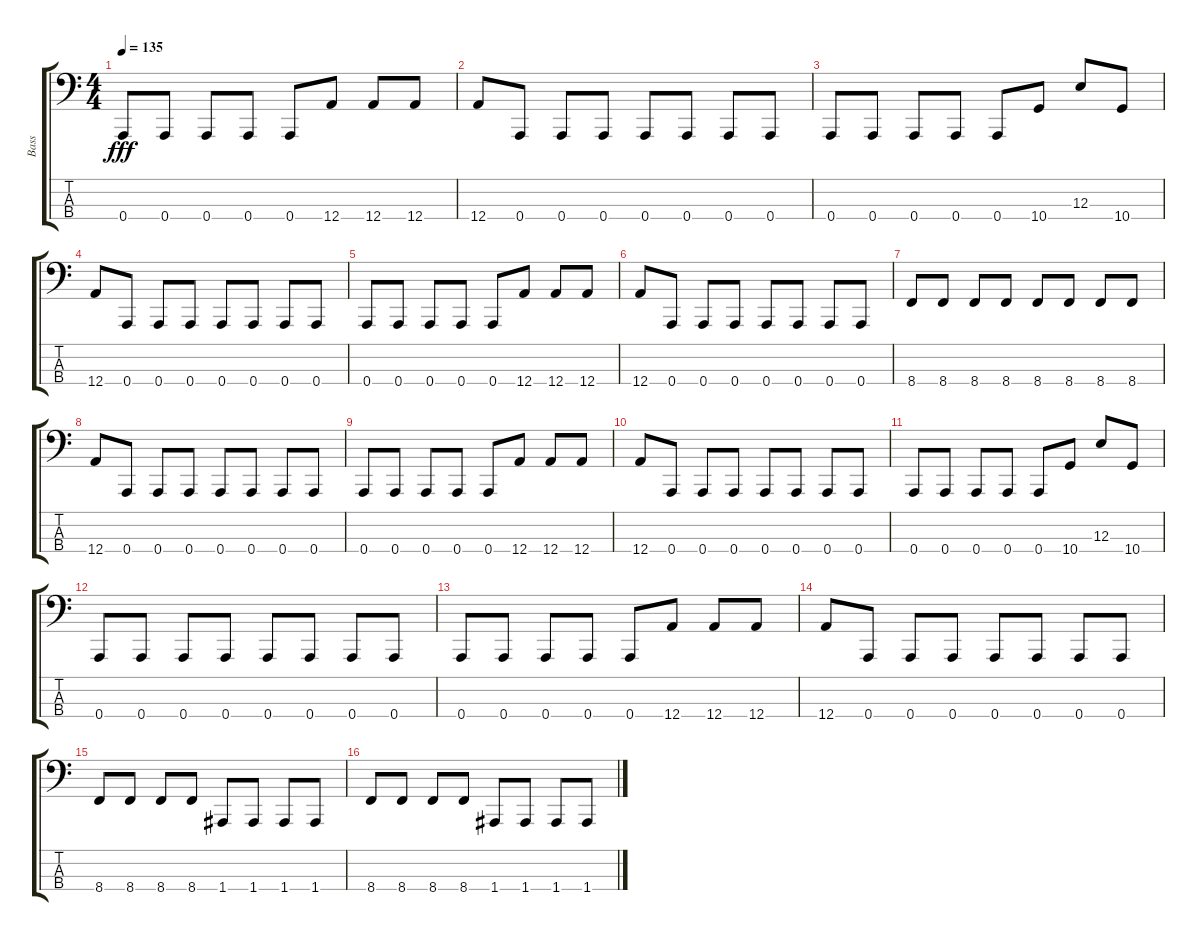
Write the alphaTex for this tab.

\track ("Bass" "Bass") {instrument electricbassfinger}
\staff {score tabs}
\tuning (D2 A1 E1 A0) {hide}
\ts (4 4)
\tempo 135
\clef f4
\ks c
0.4.8{dy fff} 0.4.8 0.4.8 0.4.8 0.4.8 12.4.8 12.4.8 12.4.8 |
12.4.8 0.4.8 0.4.8 0.4.8 0.4.8 0.4.8 0.4.8 0.4.8 |
0.4.8 0.4.8 0.4.8 0.4.8 0.4.8 10.4.8 12.3.8 10.4.8 |
12.4.8 0.4.8 0.4.8 0.4.8 0.4.8 0.4.8 0.4.8 0.4.8 |
0.4.8 0.4.8 0.4.8 0.4.8 0.4.8 12.4.8 12.4.8 12.4.8 |
12.4.8 0.4.8 0.4.8 0.4.8 0.4.8 0.4.8 0.4.8 0.4.8 |
8.4.8 8.4.8 8.4.8 8.4.8 8.4.8 8.4.8 8.4.8 8.4.8 |
12.4.8 0.4.8 0.4.8 0.4.8 0.4.8 0.4.8 0.4.8 0.4.8 |
0.4.8 0.4.8 0.4.8 0.4.8 0.4.8 12.4.8 12.4.8 12.4.8 |
12.4.8 0.4.8 0.4.8 0.4.8 0.4.8 0.4.8 0.4.8 0.4.8 |
0.4.8 0.4.8 0.4.8 0.4.8 0.4.8 10.4.8 12.3.8 10.4.8 |
0.4.8 0.4.8 0.4.8 0.4.8 0.4.8 0.4.8 0.4.8 0.4.8 |
0.4.8 0.4.8 0.4.8 0.4.8 0.4.8 12.4.8 12.4.8 12.4.8 |
12.4.8 0.4.8 0.4.8 0.4.8 0.4.8 0.4.8 0.4.8 0.4.8 |
8.4.8 8.4.8 8.4.8 8.4.8 1.4.8 1.4.8 1.4.8 1.4.8 |
8.4.8 8.4.8 8.4.8 8.4.8 1.4.8 1.4.8 1.4.8 1.4.8
